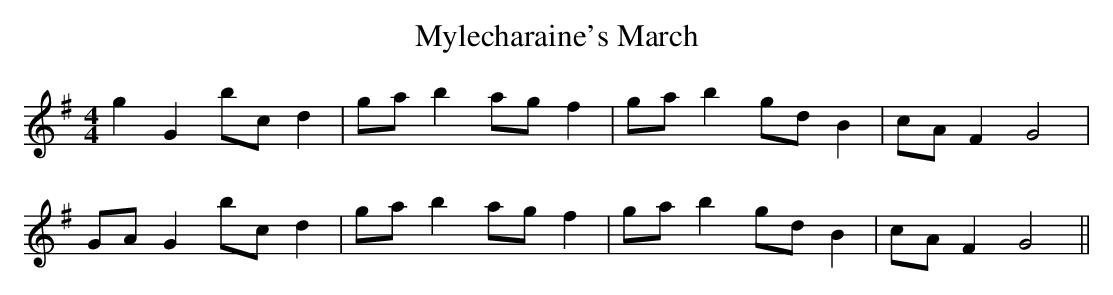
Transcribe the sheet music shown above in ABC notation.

X:1
T:Mylecharaine's March
M:4/4
L:1/8
K:G
g2 G2 bcd2|gab2 agf2|gab2 gdB2|cAF2 G4|!
GAG2 bcd2|gab2 agf2|gab2 gdB2|cAF2 G4||!
